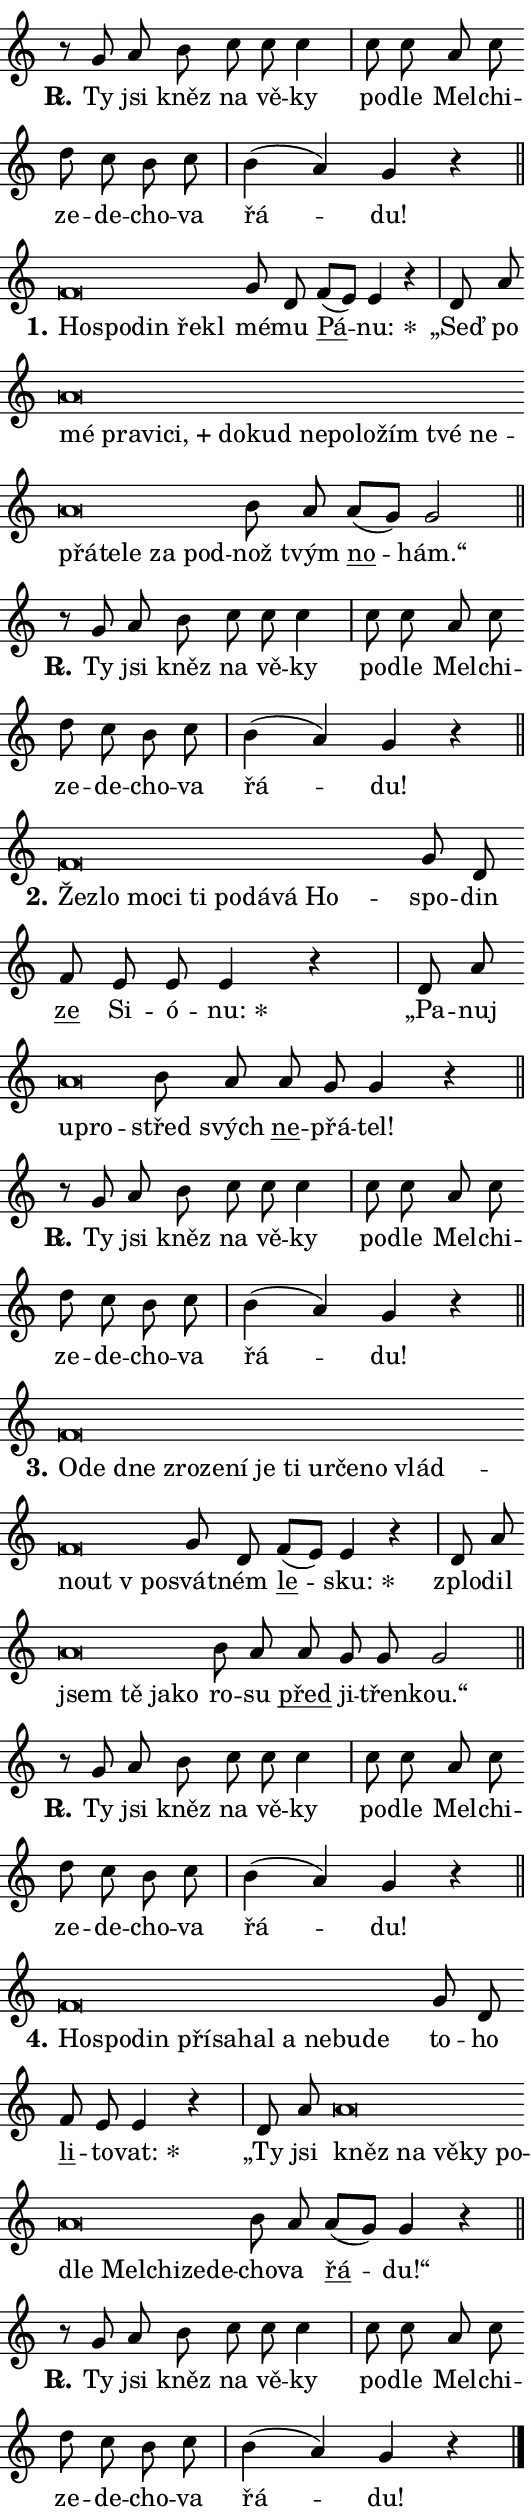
\version "2.24.0"
\header { tagline = "" }
\paper {
  indent = 0\cm
  top-margin = 0\cm
  right-margin = 0.13\cm % to fit lyric hyphens
  bottom-margin = 0\cm
  left-margin = 0\cm
  paper-width = 9\cm
  page-breaking = #ly:one-page-breaking
  system-system-spacing.basic-distance = #11
  score-system-spacing.basic-distance = #11
  ragged-last = ##f
}


%% Author: Thomas Morley
%% https://lists.gnu.org/archive/html/lilypond-user/2020-05/msg00002.html
#(define (line-position grob)
"Returns position of @var[grob} in current system:
   @code{'start}, if at first time-step
   @code{'end}, if at last time-step
   @code{'middle} otherwise
"
  (let* ((col (ly:item-get-column grob))
         (ln (ly:grob-object col 'left-neighbor))
         (rn (ly:grob-object col 'right-neighbor))
         (col-to-check-left (if (ly:grob? ln) ln col))
         (col-to-check-right (if (ly:grob? rn) rn col))
         (break-dir-left
           (and
             (ly:grob-property col-to-check-left 'non-musical #f)
             (ly:item-break-dir col-to-check-left)))
         (break-dir-right
           (and
             (ly:grob-property col-to-check-right 'non-musical #f)
             (ly:item-break-dir col-to-check-right))))
        (cond ((eqv? 1 break-dir-left) 'start)
              ((eqv? -1 break-dir-right) 'end)
              (else 'middle))))

#(define (tranparent-at-line-position vctor)
  (lambda (grob)
  "Relying on @code{line-position} select the relevant enry from @var{vctor}.
Used to determine transparency,"
    (case (line-position grob)
      ((end) (not (vector-ref vctor 0)))
      ((middle) (not (vector-ref vctor 1)))
      ((start) (not (vector-ref vctor 2))))))

noteHeadBreakVisibility =
#(define-music-function (break-visibility)(vector?)
"Makes @code{NoteHead}s transparent relying on @var{break-visibility}"
#{
  \override NoteHead.transparent =
    #(tranparent-at-line-position break-visibility)
#})

#(define delete-ledgers-for-transparent-note-heads
  (lambda (grob)
    "Reads whether a @code{NoteHead} is transparent.
If so this @code{NoteHead} is removed from @code{'note-heads} from
@var{grob}, which is supposed to be @code{LedgerLineSpanner}.
As a result ledgers are not printed for this @code{NoteHead}"
    (let* ((nhds-array (ly:grob-object grob 'note-heads))
           (nhds-list
             (if (ly:grob-array? nhds-array)
                 (ly:grob-array->list nhds-array)
                 '()))
           ;; Relies on the transparent-property being done before
           ;; Staff.LedgerLineSpanner.after-line-breaking is executed.
           ;; This is fragile ...
           (to-keep
             (remove
               (lambda (nhd)
                 (ly:grob-property nhd 'transparent #f))
               nhds-list)))
      ;; TODO find a better method to iterate over grob-arrays, similiar
      ;; to filter/remove etc for lists
      ;; For now rebuilt from scratch
      (set! (ly:grob-object grob 'note-heads)  '())
      (for-each
        (lambda (nhd)
          (ly:pointer-group-interface::add-grob grob 'note-heads nhd))
        to-keep))))

squashNotes = {
  \override NoteHead.X-extent = #'(-0.2 . 0.2)
  \override NoteHead.Y-extent = #'(-0.75 . 0)
  \override NoteHead.stencil =
    #(lambda (grob)
       (let ((pos (ly:grob-property grob 'staff-position)))
         (begin
           (if (< pos -7) (display "ERROR: Lower brevis then expected\n") (display ""))
           (if (<= pos -6) ly:text-interface::print ly:note-head::print))))
}
unSquashNotes = {
  \revert NoteHead.X-extent
  \revert NoteHead.Y-extent
  \revert NoteHead.stencil
}

hideNotes = \noteHeadBreakVisibility #begin-of-line-visible
unHideNotes = \noteHeadBreakVisibility #all-visible

% work-around for resetting accidentals
% https://lilypond.org/doc/v2.23/Documentation/notation/displaying-rhythms#unmetered-music
cadenzaMeasure = {
  \cadenzaOff
  \partial 1024 s1024
  \cadenzaOn
}

#(define-markup-command (accent layout props text) (markup?)
  "Underline accented syllable"
  (interpret-markup layout props
    #{\markup \override #'(offset . 4.3) \underline { #text }#}))

responsum = \markup \concat {
  "R" \hspace #-1.05 \path #0.1 #'((moveto 0 0.07) (lineto 0.9 0.8)) \hspace #0.05 "."
}

spaceSize = #0.6828661417322834 % exact space size for TeX Gyre Schola

\layout {
  \context {
    \Staff
    \remove "Time_signature_engraver"
    \override LedgerLineSpanner.after-line-breaking = #delete-ledgers-for-transparent-note-heads
  }
  \context {
    \Lyrics {
      \override LyricSpace.minimum-distance = \spaceSize
      \override LyricText.font-name = #"TeX Gyre Schola"
      \override LyricText.font-size = 1
      \override StanzaNumber.font-name = #"TeX Gyre Schola Bold"
      \override StanzaNumber.font-size = 1
    }
  }
  \context {
    \Score 
    \override NoteHead.text =
      #(lambda (grob) 
        (let ((pos (ly:grob-property grob 'staff-position)))
          #{\markup {
            \combine
              \halign #-0.55 \raise #(if (= pos -6) 0 0.5) \override #'(thickness . 2) \draw-line #'(3.2 . 0)
              \musicglyph "noteheads.sM1"
          }#}))
  }
}

% magnetic-lyrics.ily
%
%   written by
%     Jean Abou Samra <jean@abou-samra.fr>
%     Werner Lemberg <wl@gnu.org>
%
%   adapted by
%     Jiri Hon <jiri.hon@gmail.com>
%
% Version 2022-Apr-15

% https://www.mail-archive.com/lilypond-user@gnu.org/msg149350.html

#(define (Left_hyphen_pointer_engraver context)
   "Collect syllable-hyphen-syllable occurrences in lyrics and store
them in properties.  This engraver only looks to the left.  For
example, if the lyrics input is @code{foo -- bar}, it does the
following.

@itemize @bullet
@item
Set the @code{text} property of the @code{LyricHyphen} grob between
@q{foo} and @q{bar} to @code{foo}.

@item
Set the @code{left-hyphen} property of the @code{LyricText} grob with
text @q{foo} to the @code{LyricHyphen} grob between @q{foo} and
@q{bar}.
@end itemize

Use this auxiliary engraver in combination with the
@code{lyric-@/text::@/apply-@/magnetic-@/offset!} hook."
   (let ((hyphen #f)
         (text #f))
     (make-engraver
      (acknowledgers
       ((lyric-syllable-interface engraver grob source-engraver)
        (set! text grob)))
      (end-acknowledgers
       ((lyric-hyphen-interface engraver grob source-engraver)
        ;(when (not (grob::has-interface grob 'lyric-space-interface))
          (set! hyphen grob)));)
      ((stop-translation-timestep engraver)
       (when (and text hyphen)
         (ly:grob-set-object! text 'left-hyphen hyphen))
       (set! text #f)
       (set! hyphen #f)))))

#(define (lyric-text::apply-magnetic-offset! grob)
   "If the space between two syllables is less than the value in
property @code{LyricText@/.details@/.squash-threshold}, move the right
syllable to the left so that it gets concatenated with the left
syllable.

Use this function as a hook for
@code{LyricText@/.after-@/line-@/breaking} if the
@code{Left_@/hyphen_@/pointer_@/engraver} is active."
   (let ((hyphen (ly:grob-object grob 'left-hyphen #f)))
     (when hyphen
       (let ((left-text (ly:spanner-bound hyphen LEFT)))
         (when (grob::has-interface left-text 'lyric-syllable-interface)
           (let* ((common (ly:grob-common-refpoint grob left-text X))
                  (this-x-ext (ly:grob-extent grob common X))
                  (left-x-ext
                   (begin
                     ;; Trigger magnetism for left-text.
                     (ly:grob-property left-text 'after-line-breaking)
                     (ly:grob-extent left-text common X)))
                  ;; `delta` is the gap width between two syllables.
                  (delta (- (interval-start this-x-ext)
                            (interval-end left-x-ext)))
                  (details (ly:grob-property grob 'details))
                  (threshold (assoc-get 'squash-threshold details 0.2)))
             (when (< delta threshold)
               (let* (;; We have to manipulate the input text so that
                      ;; ligatures crossing syllable boundaries are not
                      ;; disabled.  For languages based on the Latin
                      ;; script this is essentially a beautification.
                      ;; However, for non-Western scripts it can be a
                      ;; necessity.
                      (lt (ly:grob-property left-text 'text))
                      (rt (ly:grob-property grob 'text))
                      (is-space (grob::has-interface hyphen 'lyric-space-interface))
                      (space (if is-space " " ""))
                      (extra-delta (if is-space spaceSize 0))
                      ;; Append new syllable.
                      (ltrt-space (if (and (string? lt) (string? rt))
                                (string-append lt space rt)
                                (make-concat-markup (list lt space rt))))
                      ;; Right-align `ltrt` to the right side.
                      (ltrt-space-markup (grob-interpret-markup
                               grob
                               (make-translate-markup
                                (cons (interval-length this-x-ext) 0)
                                (make-right-align-markup ltrt-space)))))
                 (begin
                   ;; Don't print `left-text`.
                   (ly:grob-set-property! left-text 'stencil #f)
                   ;; Set text and stencil (which holds all collected
                   ;; syllables so far) and shift it to the left.
                   (ly:grob-set-property! grob 'text ltrt-space)
                   (ly:grob-set-property! grob 'stencil ltrt-space-markup)
                   (ly:grob-translate-axis! grob (- (- delta extra-delta)) X))))))))))


#(define (lyric-hyphen::displace-bounds-first grob)
   ;; Make very sure this callback isn't triggered too early.
   (let ((left (ly:spanner-bound grob LEFT))
         (right (ly:spanner-bound grob RIGHT)))
     (ly:grob-property left 'after-line-breaking)
     (ly:grob-property right 'after-line-breaking)
     (ly:lyric-hyphen::print grob)))

squashThreshold = #0.4

\layout {
  \context {
    \Lyrics
    \consists #Left_hyphen_pointer_engraver
    \override LyricText.after-line-breaking =
      #lyric-text::apply-magnetic-offset!
    \override LyricHyphen.stencil = #lyric-hyphen::displace-bounds-first
    \override LyricText.details.squash-threshold = \squashThreshold
    \override LyricHyphen.minimum-distance = 0
    \override LyricHyphen.minimum-length = \squashThreshold
  }
}

squashText = \override LyricText.details.squash-threshold = 9999
unSquashText = \override LyricText.details.squash-threshold = \squashThreshold

leftText = \override LyricText.self-alignment-X = #LEFT
unLeftText = \revert LyricText.self-alignment-X

starOffset = #(lambda (grob) 
                (let ((x_offset (ly:self-alignment-interface::aligned-on-x-parent grob)))
                  (if (= x_offset 0) 0 (+ x_offset 1.2))))

star = #(define-music-function (syllable)(string?)
"Append star separator at the end of a syllable"
#{
  \once \override LyricText.X-offset = #starOffset
  \lyricmode { \markup {
    #syllable
    \override #'((font-name . "TeX Gyre Schola Bold")) \hspace #0.2 \lower #0.65 \larger "*"
  } }
#})

starAccent = #(define-music-function (syllable)(string?)
"Append star separator at the end of a syllable and make accent"
#{
  \once \override LyricText.X-offset = #starOffset
  \lyricmode { \markup {
    \accent #syllable
    \override #'((font-name . "TeX Gyre Schola Bold")) \hspace #0.2 \lower #0.65 \larger "*"
  } }
#})

breath = #(define-music-function (syllable)(string?)
"Append breathing indicator at the end of a syllable"
#{
  \lyricmode { \markup { #syllable "+" } }
#})

optionalBreath = #(define-music-function (syllable)(string?)
"Append optional breathing indicator at the end of a syllable"
#{
  \lyricmode { \markup { #syllable "(+)" } }
#})


\score {
    <<
        \new Voice = "melody" { \cadenzaOn \key c \major \relative { r8 g' a b c c c4 \cadenzaMeasure \bar "|" c8 c a c \bar "" d c b c \cadenzaMeasure \bar "|" b4( a) g r \cadenzaMeasure \bar "||" \break } }
        \new Lyrics \lyricsto "melody" { \lyricmode { \set stanza = \responsum
Ty jsi kněz na vě -- ky po -- dle Mel -- chi -- ze -- de -- cho -- va řá -- du! } }
    >>
    \layout {}
}

\score {
    <<
        \new Voice = "melody" { \cadenzaOn \key c \major \relative { \squashNotes f'\breve*1/16 \hideNotes \breve*1/16 \bar "" \breve*1/16 \bar "" \breve*1/16 \breve*1/16 \bar "" \unHideNotes \unSquashNotes g8 d \bar "" f[( e)] e4 r \cadenzaMeasure \bar "|" d8 a' \bar "" \squashNotes a\breve*1/16 \hideNotes \breve*1/16 \bar "" \breve*1/16 \bar "" \breve*1/16 \bar "" \breve*1/16 \bar "" \breve*1/16 \bar "" \breve*1/16 \bar "" \breve*1/16 \bar "" \breve*1/16 \bar "" \breve*1/16 \bar "" \breve*1/16 \bar "" \breve*1/16 \bar "" \breve*1/16 \bar "" \breve*1/16 \bar "" \breve*1/16 \bar "" \breve*1/16 \breve*1/16 \bar "" \unHideNotes \unSquashNotes b8 a \bar "" a[( g)] g2 \cadenzaMeasure \bar "||" \break } }
        \new Lyrics \lyricsto "melody" { \lyricmode { \set stanza = "1."
\leftText Ho -- \squashText spo -- din ře -- kl \unLeftText \unSquashText mé -- mu \markup \accent Pá -- \star nu: „Seď po \leftText mé \squashText pra -- vi -- \breath "ci," do -- kud ne -- po -- lo -- žím tvé ne -- přá -- te -- le za pod -- \unLeftText \unSquashText nož tvým \markup \accent no -- hám.“ } }
    >>
    \layout {}
}

\score {
    <<
        \new Voice = "melody" { \cadenzaOn \key c \major \relative { r8 g' a b c c c4 \cadenzaMeasure \bar "|" c8 c a c \bar "" d c b c \cadenzaMeasure \bar "|" b4( a) g r \cadenzaMeasure \bar "||" \break } }
        \new Lyrics \lyricsto "melody" { \lyricmode { \set stanza = \responsum
Ty jsi kněz na vě -- ky po -- dle Mel -- chi -- ze -- de -- cho -- va řá -- du! } }
    >>
    \layout {}
}

\score {
    <<
        \new Voice = "melody" { \cadenzaOn \key c \major \relative { \squashNotes f'\breve*1/16 \hideNotes \breve*1/16 \bar "" \breve*1/16 \bar "" \breve*1/16 \bar "" \breve*1/16 \bar "" \breve*1/16 \bar "" \breve*1/16 \bar "" \breve*1/16 \breve*1/16 \bar "" \unHideNotes \unSquashNotes g8 d \bar "" f e e e4 r \cadenzaMeasure \bar "|" d8 a' \bar "" \squashNotes a\breve*1/16 \hideNotes \breve*1/16 \bar "" \unHideNotes \unSquashNotes b8 a \bar "" a g g4 r \cadenzaMeasure \bar "||" \break } }
        \new Lyrics \lyricsto "melody" { \lyricmode { \set stanza = "2."
\leftText Žez -- \squashText lo mo -- ci ti po -- dá -- vá Ho -- \unLeftText \unSquashText spo -- din \markup \accent ze Si -- ó -- \star nu: „Pa -- nuj \leftText u -- \squashText pro -- \unLeftText \unSquashText střed svých \markup \accent ne -- přá -- tel! } }
    >>
    \layout {}
}

\score {
    <<
        \new Voice = "melody" { \cadenzaOn \key c \major \relative { r8 g' a b c c c4 \cadenzaMeasure \bar "|" c8 c a c \bar "" d c b c \cadenzaMeasure \bar "|" b4( a) g r \cadenzaMeasure \bar "||" \break } }
        \new Lyrics \lyricsto "melody" { \lyricmode { \set stanza = \responsum
Ty jsi kněz na vě -- ky po -- dle Mel -- chi -- ze -- de -- cho -- va řá -- du! } }
    >>
    \layout {}
}

\score {
    <<
        \new Voice = "melody" { \cadenzaOn \key c \major \relative { \squashNotes f'\breve*1/16 \hideNotes \breve*1/16 \bar "" \breve*1/16 \bar "" \breve*1/16 \bar "" \breve*1/16 \bar "" \breve*1/16 \bar "" \breve*1/16 \bar "" \breve*1/16 \bar "" \breve*1/16 \bar "" \breve*1/16 \bar "" \breve*1/16 \bar "" \breve*1/16 \bar "" \breve*1/16 \breve*1/16 \bar "" \unHideNotes \unSquashNotes g8 d \bar "" f[( e)] e4 r \cadenzaMeasure \bar "|" d8 a' \bar "" \squashNotes a\breve*1/16 \hideNotes \breve*1/16 \bar "" \breve*1/16 \breve*1/16 \bar "" \unHideNotes \unSquashNotes b8 a \bar "" a g g g2 \cadenzaMeasure \bar "||" \break } }
        \new Lyrics \lyricsto "melody" { \lyricmode { \set stanza = "3."
\leftText O -- \squashText de dne zro -- ze -- ní je ti ur -- če -- no vlád -- nout "v po" -- \unLeftText \unSquashText svát -- ném \markup \accent le -- \star sku: zplo -- dil \leftText jsem \squashText tě ja -- ko \unLeftText \unSquashText ro -- su \markup \accent před ji -- třen -- kou.“ } }
    >>
    \layout {}
}

\score {
    <<
        \new Voice = "melody" { \cadenzaOn \key c \major \relative { r8 g' a b c c c4 \cadenzaMeasure \bar "|" c8 c a c \bar "" d c b c \cadenzaMeasure \bar "|" b4( a) g r \cadenzaMeasure \bar "||" \break } }
        \new Lyrics \lyricsto "melody" { \lyricmode { \set stanza = \responsum
Ty jsi kněz na vě -- ky po -- dle Mel -- chi -- ze -- de -- cho -- va řá -- du! } }
    >>
    \layout {}
}

\score {
    <<
        \new Voice = "melody" { \cadenzaOn \key c \major \relative { \squashNotes f'\breve*1/16 \hideNotes \breve*1/16 \bar "" \breve*1/16 \bar "" \breve*1/16 \bar "" \breve*1/16 \bar "" \breve*1/16 \bar "" \breve*1/16 \bar "" \breve*1/16 \bar "" \breve*1/16 \breve*1/16 \bar "" \unHideNotes \unSquashNotes g8 d \bar "" f e e4 r \cadenzaMeasure \bar "|" d8 a' \bar "" \squashNotes a\breve*1/16 \hideNotes \breve*1/16 \bar "" \breve*1/16 \bar "" \breve*1/16 \bar "" \breve*1/16 \bar "" \breve*1/16 \bar "" \breve*1/16 \bar "" \breve*1/16 \bar "" \breve*1/16 \breve*1/16 \bar "" \unHideNotes \unSquashNotes b8 a \bar "" a[( g)] g4 r \cadenzaMeasure \bar "||" \break } }
        \new Lyrics \lyricsto "melody" { \lyricmode { \set stanza = "4."
\leftText Ho -- \squashText spo -- din pří -- sa -- hal a ne -- bu -- de \unLeftText \unSquashText to -- ho \markup \accent li -- to -- \star vat: „Ty jsi \leftText kněz \squashText na vě -- ky po -- dle Mel -- chi -- ze -- de -- \unLeftText \unSquashText cho -- va \markup \accent řá -- du!“ } }
    >>
    \layout {}
}

\score {
    <<
        \new Voice = "melody" { \cadenzaOn \key c \major \relative { r8 g' a b c c c4 \cadenzaMeasure \bar "|" c8 c a c \bar "" d c b c \cadenzaMeasure \bar "|" b4( a) g r \cadenzaMeasure \bar "||" \break } \bar "|." }
        \new Lyrics \lyricsto "melody" { \lyricmode { \set stanza = \responsum
Ty jsi kněz na vě -- ky po -- dle Mel -- chi -- ze -- de -- cho -- va řá -- du! } }
    >>
    \layout {}
}
